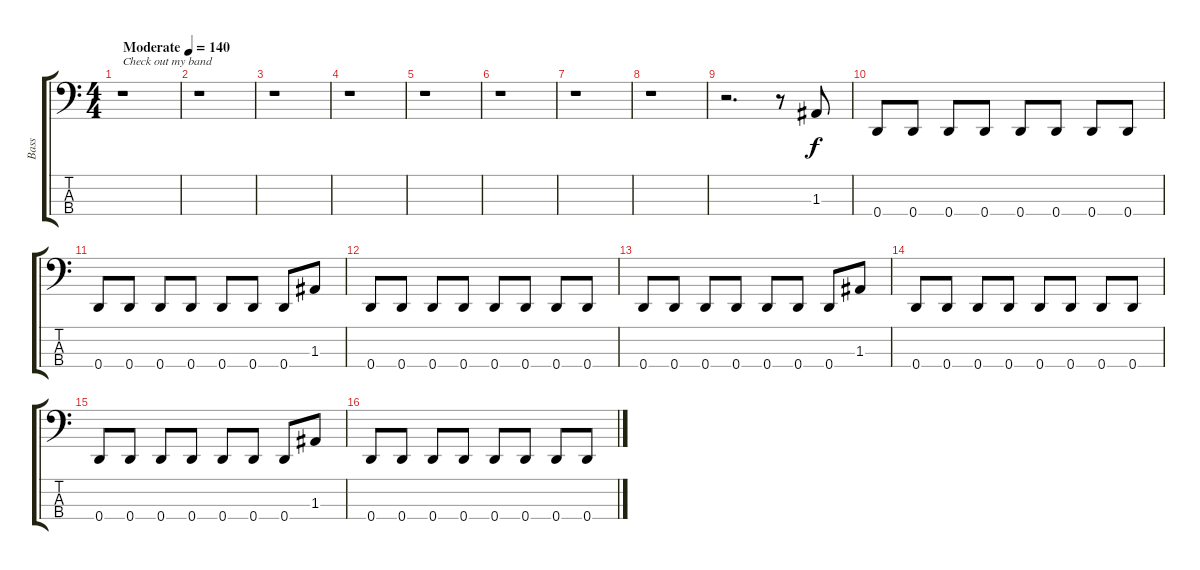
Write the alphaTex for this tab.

\track ("Bass" "Bass") {instrument electricbasspick}
\staff {score tabs}
\tuning (G2 D2 A1 D1) {hide}
\ts (4 4)
\tempo (140 "Moderate")
\clef f4
\ks c
r.1{txt "Check out my band" dy f instrument electricbasspick} |
r.1 |
r.1 |
r.1 |
r.1 |
r.1 |
r.1 |
r.1 |
r.2{d} r.8 1.3.8 |
0.4.8 0.4.8 0.4.8 0.4.8 0.4.8 0.4.8 0.4.8 0.4.8 |
0.4.8 0.4.8 0.4.8 0.4.8 0.4.8 0.4.8 0.4.8 1.3.8 |
0.4.8 0.4.8 0.4.8 0.4.8 0.4.8 0.4.8 0.4.8 0.4.8 |
0.4.8 0.4.8 0.4.8 0.4.8 0.4.8 0.4.8 0.4.8 1.3.8 |
0.4.8 0.4.8 0.4.8 0.4.8 0.4.8 0.4.8 0.4.8 0.4.8 |
0.4.8 0.4.8 0.4.8 0.4.8 0.4.8 0.4.8 0.4.8 1.3.8 |
0.4.8 0.4.8 0.4.8 0.4.8 0.4.8 0.4.8 0.4.8 0.4.8
